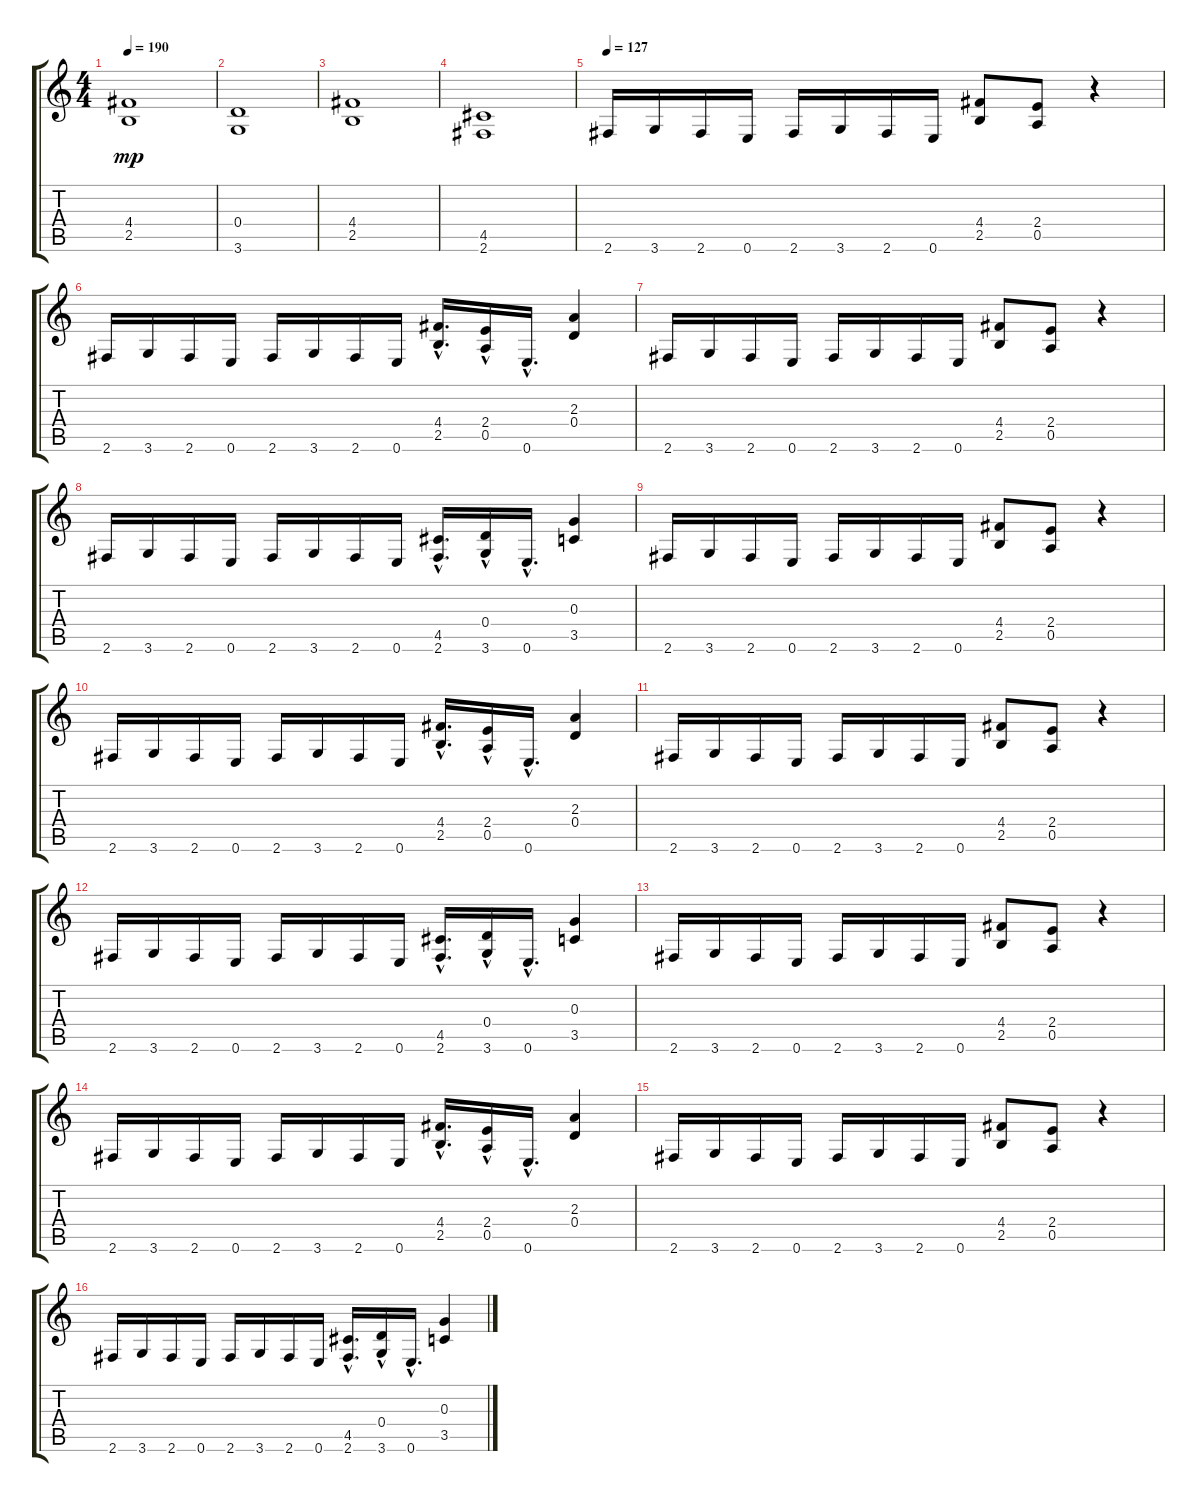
\track "" {instrument distortionguitar}
\staff {score tabs}
\tuning (E4 B3 G3 D3 A2 E2) {hide}
\ts (4 4)
\tempo 190
\clef g2
\ks c
(4.4 2.5).1{dy mp} |
(0.4 3.6).1 |
(4.4 2.5).1 |
(4.5 2.6).1 |
\tempo 127
2.6.16 3.6.16 2.6.16 0.6.16 2.6.16 3.6.16 2.6.16 0.6.16 (4.4 2.5).8 (2.4 0.5).8 r.4 |
2.6.16 3.6.16 2.6.16 0.6.16 2.6.16 3.6.16 2.6.16 0.6.16 (4.4{hac} 2.5{hac}).16{d} (2.4{hac} 0.5{hac}).16 0.6{hac}.16{d} (2.3 0.4).4 |
2.6.16 3.6.16 2.6.16 0.6.16 2.6.16 3.6.16 2.6.16 0.6.16 (4.4 2.5).8 (2.4 0.5).8 r.4 |
2.6.16 3.6.16 2.6.16 0.6.16 2.6.16 3.6.16 2.6.16 0.6.16 (4.5{hac} 2.6{hac}).16{d} (0.4{hac} 3.6{hac}).16 0.6{hac}.16{d} (0.3 3.5).4 |
2.6.16 3.6.16 2.6.16 0.6.16 2.6.16 3.6.16 2.6.16 0.6.16 (4.4 2.5).8 (2.4 0.5).8 r.4 |
2.6.16 3.6.16 2.6.16 0.6.16 2.6.16 3.6.16 2.6.16 0.6.16 (4.4{hac} 2.5{hac}).16{d} (2.4{hac} 0.5{hac}).16 0.6{hac}.16{d} (2.3 0.4).4 |
2.6.16 3.6.16 2.6.16 0.6.16 2.6.16 3.6.16 2.6.16 0.6.16 (4.4 2.5).8 (2.4 0.5).8 r.4 |
2.6.16 3.6.16 2.6.16 0.6.16 2.6.16 3.6.16 2.6.16 0.6.16 (4.5{hac} 2.6{hac}).16{d} (0.4{hac} 3.6{hac}).16 0.6{hac}.16{d} (0.3 3.5).4 |
2.6.16 3.6.16 2.6.16 0.6.16 2.6.16 3.6.16 2.6.16 0.6.16 (4.4 2.5).8 (2.4 0.5).8 r.4 |
2.6.16 3.6.16 2.6.16 0.6.16 2.6.16 3.6.16 2.6.16 0.6.16 (4.4{hac} 2.5{hac}).16{d} (2.4{hac} 0.5{hac}).16 0.6{hac}.16{d} (2.3 0.4).4 |
2.6.16 3.6.16 2.6.16 0.6.16 2.6.16 3.6.16 2.6.16 0.6.16 (4.4 2.5).8 (2.4 0.5).8 r.4 |
2.6.16 3.6.16 2.6.16 0.6.16 2.6.16 3.6.16 2.6.16 0.6.16 (4.5{hac} 2.6{hac}).16{d} (0.4{hac} 3.6{hac}).16 0.6{hac}.16{d} (0.3 3.5).4
